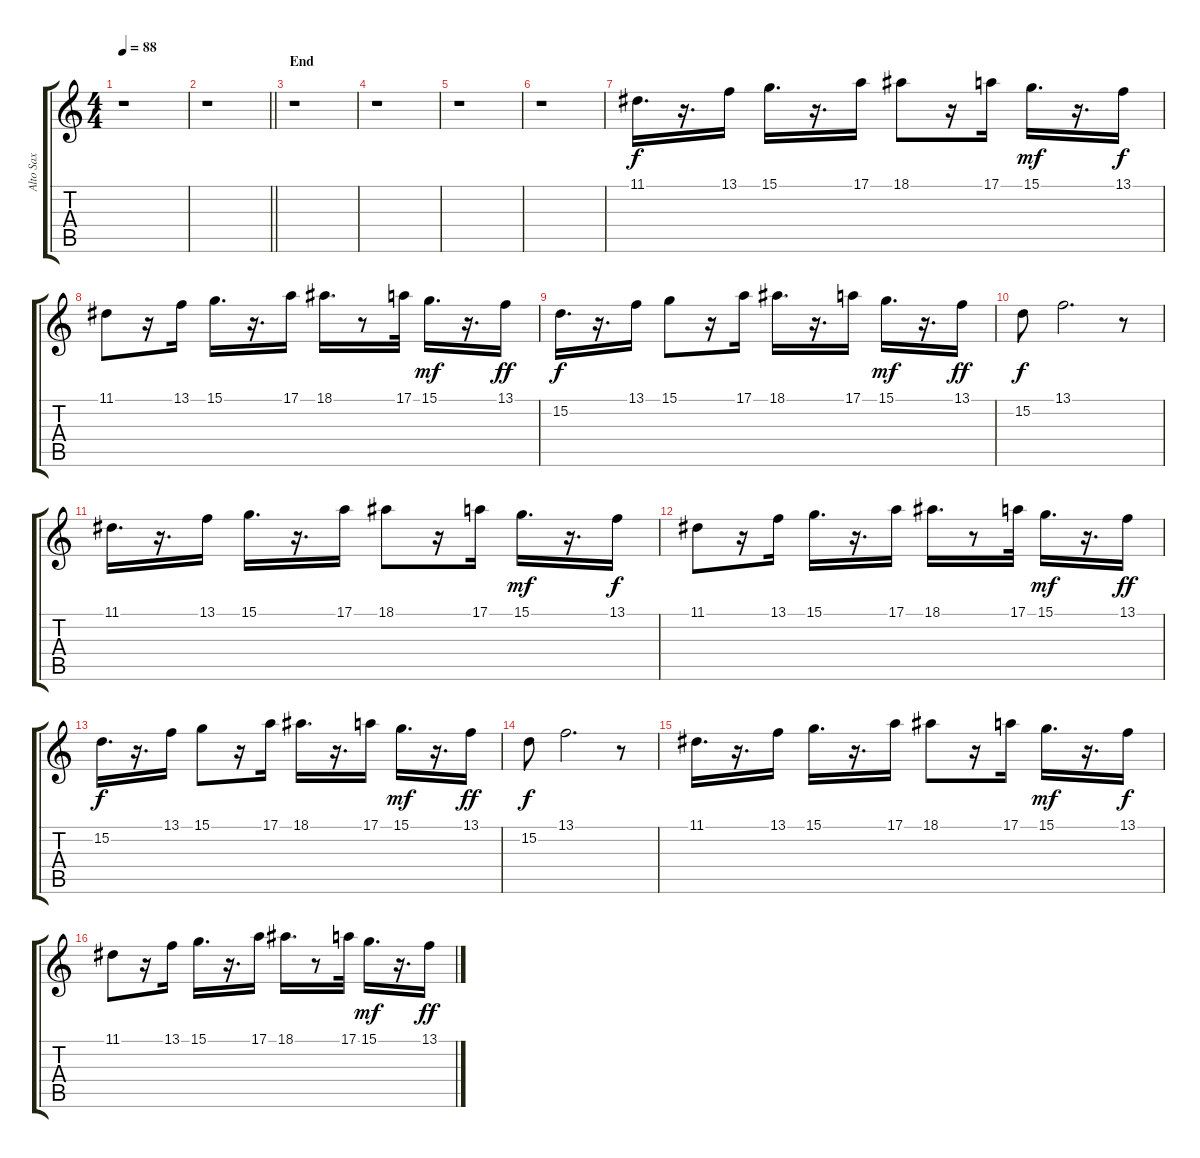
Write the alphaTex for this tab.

\track ("Alto Sax" "Alto Sax") {instrument altosax}
\staff {score tabs}
\tuning (E4 B3 G3 D3 A2 E2) {hide}
\ts (4 4)
\tempo 88
\clef g2
\ks c
r.1{dy f} |
\barLineRight lightlight
r.1 |
\section ("" "End")
r.1 |
r.1 |
r.1 |
r.1 |
11.1.16{d} r.16{d} 13.1.16 15.1.16{d} r.16{d} 17.1.16 18.1.8 r.16 17.1.16 15.1.16{d dy mf} r.16{d} 13.1.16{dy f} |
11.1.8 r.16 13.1.16 15.1.16{d} r.16{d} 17.1.16 18.1.16{d} r.8 17.1.32 15.1.16{d dy mf} r.16{d} 13.1.16{dy ff} |
15.2.16{d dy f} r.16{d} 13.1.16 15.1.8 r.16 17.1.16 18.1.16{d} r.16{d} 17.1.16 15.1.16{d dy mf} r.16{d} 13.1.16{dy ff} |
15.2.8{dy f} 13.1.2{d} r.8 |
11.1.16{d} r.16{d} 13.1.16 15.1.16{d} r.16{d} 17.1.16 18.1.8 r.16 17.1.16 15.1.16{d dy mf} r.16{d} 13.1.16{dy f} |
11.1.8 r.16 13.1.16 15.1.16{d} r.16{d} 17.1.16 18.1.16{d} r.8 17.1.32 15.1.16{d dy mf} r.16{d} 13.1.16{dy ff} |
15.2.16{d dy f} r.16{d} 13.1.16 15.1.8 r.16 17.1.16 18.1.16{d} r.16{d} 17.1.16 15.1.16{d dy mf} r.16{d} 13.1.16{dy ff} |
15.2.8{dy f} 13.1.2{d} r.8 |
11.1.16{d volume 3} r.16{d} 13.1.16 15.1.16{d} r.16{d} 17.1.16 18.1.8 r.16 17.1.16 15.1.16{d dy mf} r.16{d} 13.1.16{dy f} |
11.1.8 r.16 13.1.16 15.1.16{d} r.16{d} 17.1.16 18.1.16{d} r.8 17.1.32 15.1.16{d dy mf} r.16{d} 13.1.16{dy ff}
